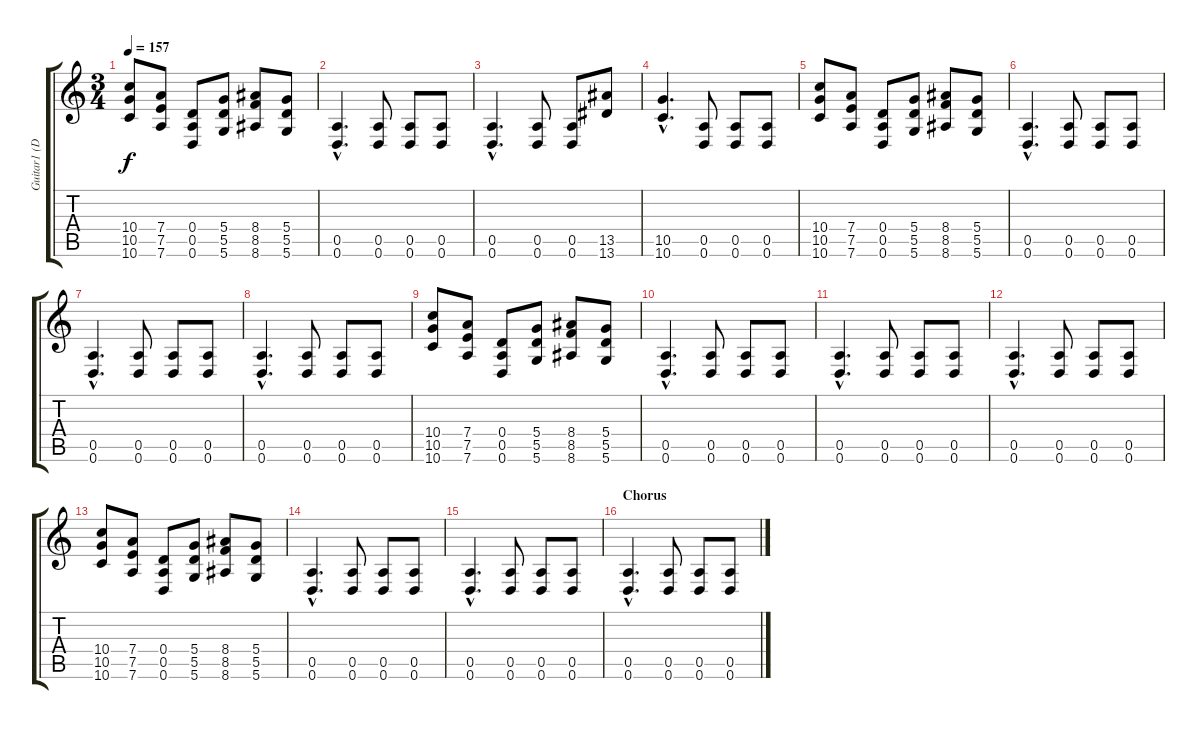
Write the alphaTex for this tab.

\track ("Guitar1 (Double)" "Guitar1 (D") {instrument distortionguitar}
\staff {score tabs}
\tuning (E4 B3 G3 D3 A2 D2) {hide}
\ts (3 4)
\tempo 157
\clef g2
\ks c
(10.4 10.5 10.6).8{dy f instrument distortionguitar} (7.4 7.5 7.6).8 (0.4 0.5 0.6).8 (5.4 5.5 5.6).8 (8.4 8.5 8.6).8 (5.4 5.5 5.6).8 |
(0.5{hac} 0.6{hac}).4{d instrument electricguitarmuted} (0.5 0.6).8 (0.5 0.6).8 (0.5 0.6).8 |
(0.5{hac} 0.6{hac}).4{d} (0.5 0.6).8 (0.5 0.6).8 (13.5 13.6).8{instrument distortionguitar} |
(10.5{hac} 10.6{hac}).4{d} (0.5 0.6).8{instrument electricguitarmuted} (0.5 0.6).8 (0.5 0.6).8 |
(10.4 10.5 10.6).8{instrument distortionguitar} (7.4 7.5 7.6).8 (0.4 0.5 0.6).8 (5.4 5.5 5.6).8 (8.4 8.5 8.6).8 (5.4 5.5 5.6).8 |
(0.5{hac} 0.6{hac}).4{d instrument electricguitarmuted} (0.5 0.6).8 (0.5 0.6).8 (0.5 0.6).8 |
(0.5{hac} 0.6{hac}).4{d} (0.5 0.6).8 (0.5 0.6).8 (0.5 0.6).8 |
(0.5{hac} 0.6{hac}).4{d} (0.5 0.6).8 (0.5 0.6).8 (0.5 0.6).8 |
(10.4 10.5 10.6).8{instrument distortionguitar} (7.4 7.5 7.6).8 (0.4 0.5 0.6).8 (5.4 5.5 5.6).8 (8.4 8.5 8.6).8 (5.4 5.5 5.6).8 |
(0.5{hac} 0.6{hac}).4{d instrument electricguitarmuted} (0.5 0.6).8 (0.5 0.6).8 (0.5 0.6).8 |
(0.5{hac} 0.6{hac}).4{d} (0.5 0.6).8 (0.5 0.6).8 (0.5 0.6).8 |
(0.5{hac} 0.6{hac}).4{d} (0.5 0.6).8 (0.5 0.6).8 (0.5 0.6).8 |
(10.4 10.5 10.6).8{instrument distortionguitar} (7.4 7.5 7.6).8 (0.4 0.5 0.6).8 (5.4 5.5 5.6).8 (8.4 8.5 8.6).8 (5.4 5.5 5.6).8 |
(0.5{hac} 0.6{hac}).4{d instrument electricguitarmuted} (0.5 0.6).8 (0.5 0.6).8 (0.5 0.6).8 |
(0.5{hac} 0.6{hac}).4{d} (0.5 0.6).8 (0.5 0.6).8 (0.5 0.6).8 |
\section ("" "Chorus")
(0.5{hac} 0.6{hac}).4{d} (0.5 0.6).8 (0.5 0.6).8 (0.5 0.6).8
